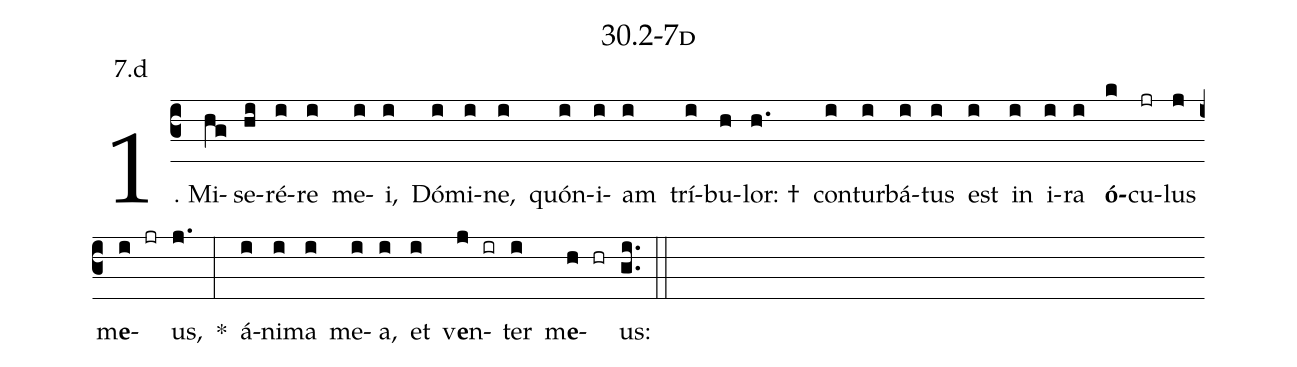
name: 30.2-7d;
annotation: 7.d;
%%
(c3)1. Mi(hg)se(hi)ré(i)re(i) me(i)i,(i) Dó(i)mi(i)ne,(i) quón(i)i(i)am(i) trí(i)bu(h)lor: †(h.) con(i)tur(i)bá(i)tus(i) est(i) in(i) i(i)ra(i) <b>ó</b>(k)cu(jr)lus(j) m<b>e</b>(i jr)us,(j.) *(:) á(i)ni(i)ma(i) me(i)a,(i) et(i) v<b>e</b>n(j ir)ter(i) m<b>e</b>(h hr)us:(gi..) (::)
